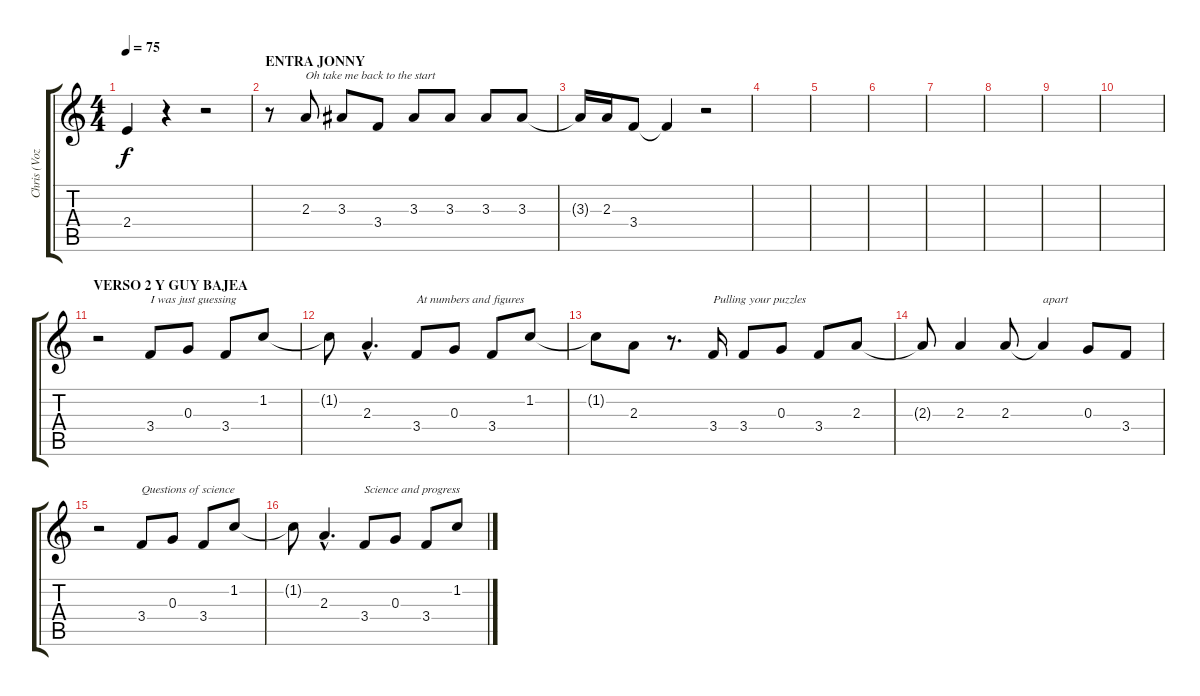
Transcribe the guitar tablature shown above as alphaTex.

\track ("Chris (Voz)" "Chris (Voz") {instrument electricguitarclean}
\staff {score tabs}
\tuning (E4 B3 G3 D3 A2 E2) {hide}
\ts (4 4)
\tempo 75
\clef g2
\ks c
2.4.4{dy f} r.4 r.2 |
\section ("" "ENTRA JONNY")
r.8 2.3.8{txt "Oh take me back to the start"} 3.3.8 3.4.8 3.3.8 3.3.8 3.3.8 3.3.8 |
3.3{t}.16 2.3.16 3.4.8 3.4{t}.4 r.2 |
|
|
|
|
|
|
|
\section ("" "VERSO 2 Y GUY BAJEA")
r.2 3.4.8{txt "I was just guessing"} 0.3.8 3.4.8 1.2.8 |
1.2{t}.8 2.3{hac}.4{d} 3.4.8{txt "At numbers and figures"} 0.3.8 3.4.8 1.2.8 |
1.2{t}.8 2.3.8 r.8{d} 3.4.16{txt "Pulling your puzzles "} 3.4.8 0.3.8 3.4.8 2.3.8 |
2.3{t}.8 2.3.4 2.3.8 2.3{t}.4{txt "apart"} 0.3.8 3.4.8 |
r.2 3.4.8{txt "Questions of science"} 0.3.8 3.4.8 1.2.8 |
1.2{t}.8 2.3{hac}.4{d} 3.4.8{txt "Science and progress"} 0.3.8 3.4.8 1.2.8
